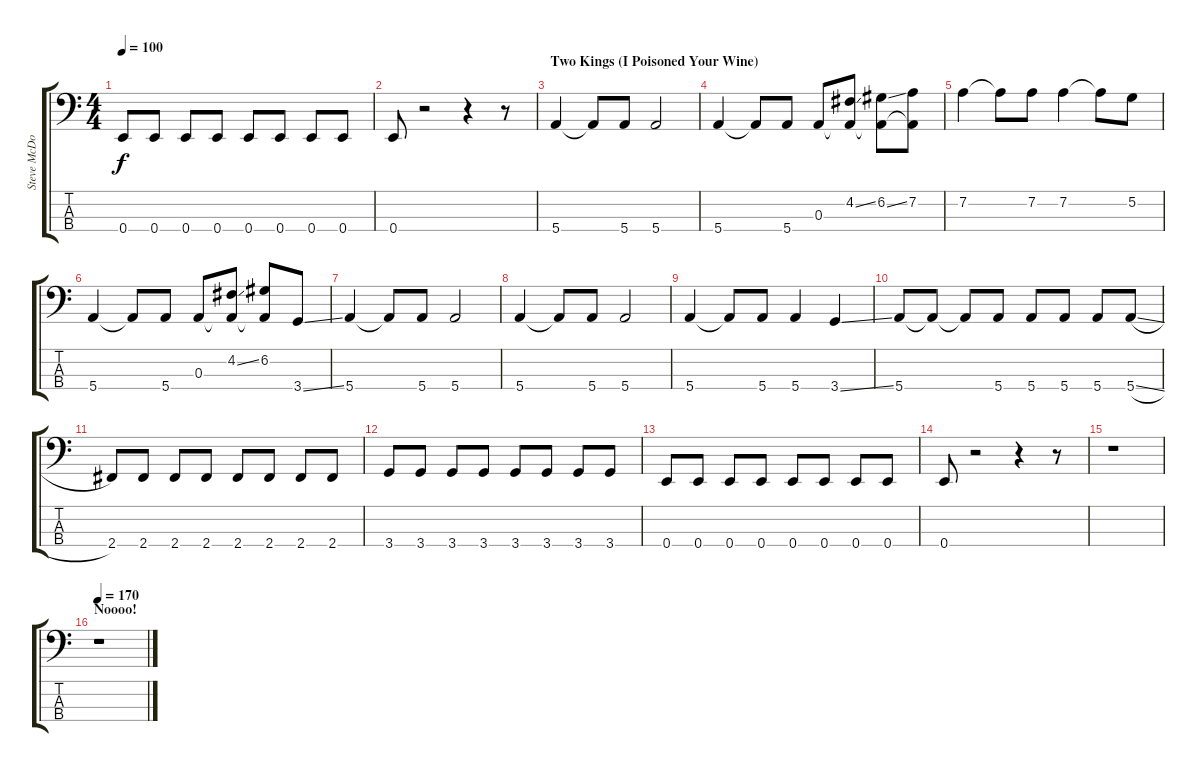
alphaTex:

\track ("Steve McDonald (Bass)" "Steve McDo") {instrument electricbasspick}
\staff {score tabs}
\tuning (G2 D2 A1 E1) {hide}
\ts (4 4)
\tempo 100
\clef f4
\ks c
0.4.8{dy f} 0.4.8 0.4.8 0.4.8 0.4.8 0.4.8 0.4.8 0.4.8 |
0.4.8 r.2 r.4 r.8 |
\section ("" "Two Kings (I Poisoned Your Wine)")
5.4.4 5.4{t}.8 5.4.8 5.4.2 |
5.4.4 5.4{t}.8 5.4.8 0.3.8 (4.2{ss} 0.3{t}).8 (6.2{ss} 0.3{t}).8 (7.2 0.3{t}).8 |
7.2.4 7.2{t}.8 7.2.8 7.2.4 7.2{t}.8 5.2.8 |
5.4.4 5.4{t}.8 5.4.8 0.3.8 (4.2{ss} 0.3{t}).8 (6.2 0.3{t}).8 3.4{ss}.8 |
5.4.4 5.4{t}.8 5.4.8 5.4.2 |
5.4.4 5.4{t}.8 5.4.8 5.4.2 |
5.4.4 5.4{t}.8 5.4.8 5.4.4 3.4{ss}.4 |
5.4.8 5.4{t}.8 5.4{t}.8 5.4.8 5.4.8 5.4.8 5.4.8 5.4{sl}.8 |
2.4.8 2.4.8 2.4.8 2.4.8 2.4.8 2.4.8 2.4.8 2.4.8 |
3.4.8 3.4.8 3.4.8 3.4.8 3.4.8 3.4.8 3.4.8 3.4.8 |
0.4.8 0.4.8 0.4.8 0.4.8 0.4.8 0.4.8 0.4.8 0.4.8 |
0.4.8 r.2 r.4 r.8 |
r.1 |
\section ("" "Noooo!")
\tempo 170
r.1
